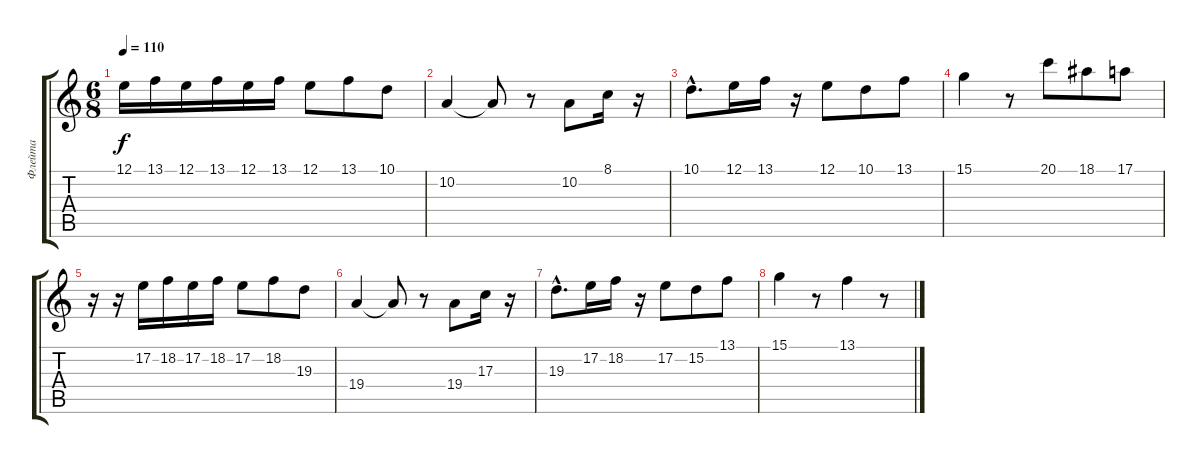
\track ("Флейта" "Флейта") {instrument flute}
\staff {score tabs}
\tuning (E4 B3 G3 D3 A2 E2) {hide}
\ts (6 8)
\tempo 110
\clef g2
\ks c
12.1.16{dy f instrument flute} 13.1.16 12.1.16 13.1.16 12.1.16 13.1.16 12.1.8 13.1.8 10.1.8 |
10.2.4 10.2{t}.8 r.8 10.2.8 8.1.16 r.16 |
10.1{hac}.8{d} 12.1.16 13.1.16 r.16 12.1.8 10.1.8 13.1.8 |
15.1.4 r.8 20.1.8 18.1.8 17.1.8 |
r.16 r.16 17.2.16 18.2.16 17.2.16 18.2.16 17.2.8 18.2.8 19.3.8 |
19.4.4 19.4{t}.8 r.8 19.4.8 17.3.16 r.16 |
19.3{hac}.8{d} 17.2.16 18.2.16 r.16 17.2.8 15.2.8 13.1.8 |
15.1.4 r.8 13.1.4 r.8
